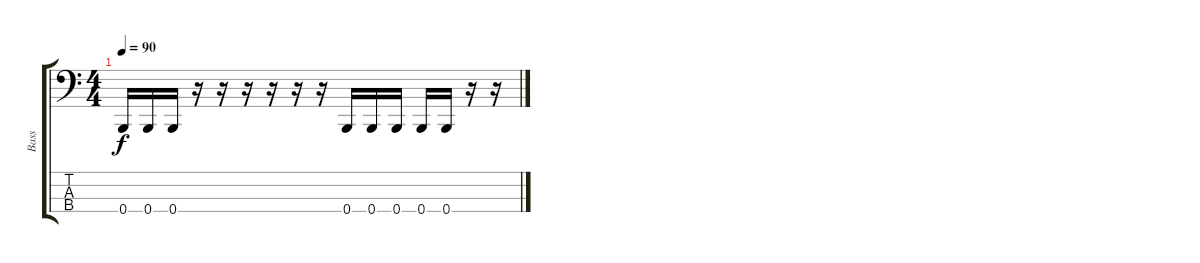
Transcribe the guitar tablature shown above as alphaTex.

\track ("Bass" "Bass") {instrument electricbasspick}
\staff {score tabs}
\tuning (E2 B1 Gb1 B0) {hide}
\ts (4 4)
\tempo 90
\clef f4
\ks c
0.4.16{dy f} 0.4.16 0.4.16 r.16 r.16 r.16 r.16 r.16 r.16 0.4.16 0.4.16 0.4.16 0.4.16 0.4.16 r.16 r.16
